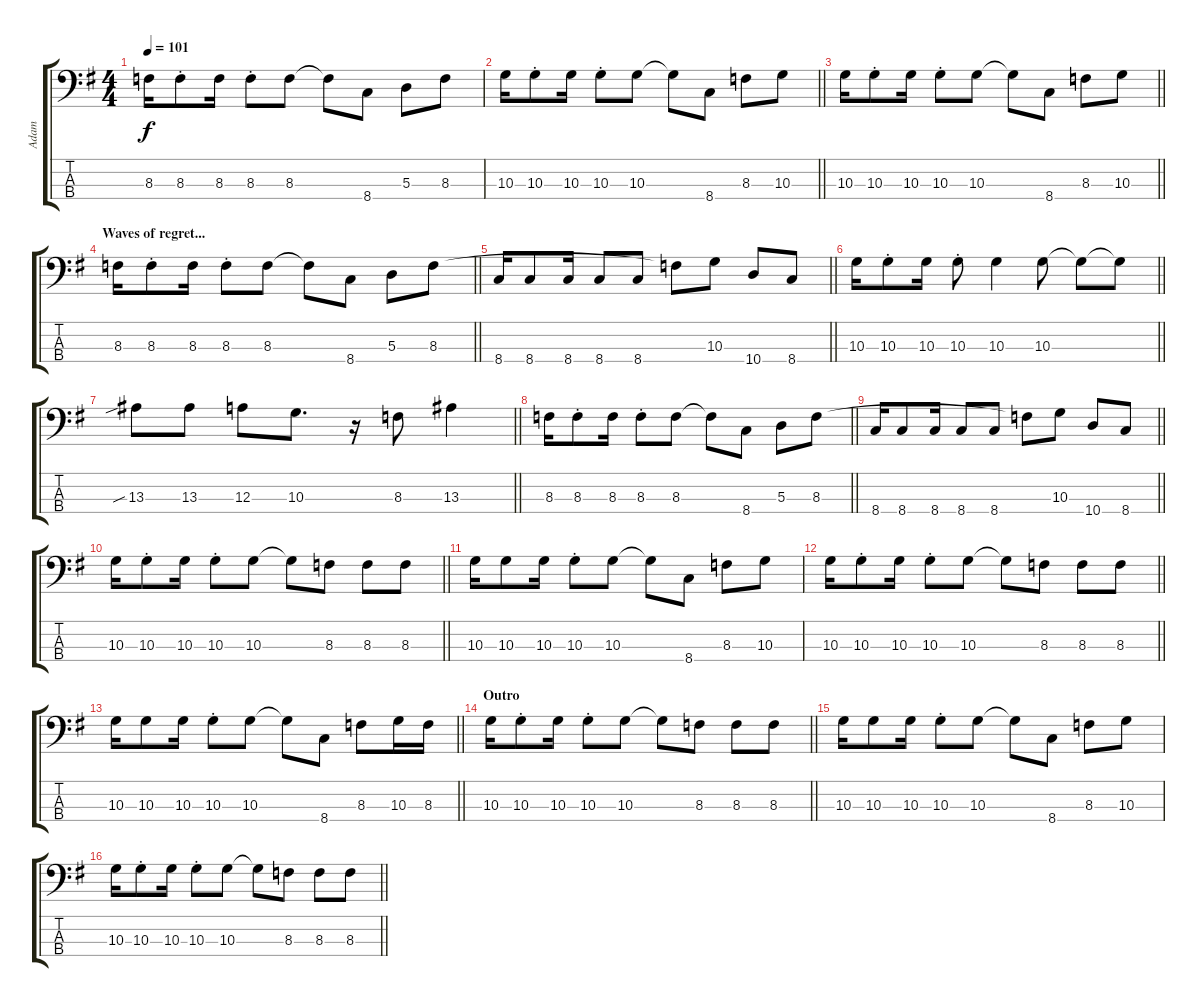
\track ("Adam" "Adam") {instrument electricbassfinger}
\staff {score tabs}
\tuning (G2 D2 A1 E1) {hide}
\ts (4 4)
\tempo 101
\clef f4
\ks g
8.3.16{dy f} 8.3{st}.8 8.3.16 8.3{st}.8 8.3.8 8.3{t}.8 8.4.8 5.3.8 8.3.8 |
\barLineRight lightlight
10.3.16 10.3{st}.8 10.3.16 10.3{st}.8 10.3.8 10.3{t}.8 8.4.8 8.3.8 10.3.8 |
\barLineRight lightlight
10.3.16 10.3{st}.8 10.3.16 10.3{st}.8 10.3.8 10.3{t}.8 8.4.8 8.3.8 10.3.8 |
\section ("" "Waves of regret...")
\barLineRight lightlight
8.3.16 8.3{st}.8 8.3.16 8.3{st}.8 8.3.8 8.3{t}.8 8.4.8 5.3.8 8.3.8 |
\barLineRight lightlight
8.4.16 8.4.8 8.4.16 8.4.8 8.4.8 8.3{t}.8 10.3.8 10.4.8 8.4.8 |
\barLineRight lightlight
10.3.16 10.3{st}.8 10.3.16 10.3{st}.8 10.3.4 10.3.8 10.3{t}.8 10.3{t}.8 |
\section ("" "")
\barLineRight lightlight
13.3{sib}.8 13.3.8 12.3.8 10.3.8{d} r.16 8.3.8 13.3.4 |
\barLineRight lightlight
8.3.16 8.3{st}.8 8.3.16 8.3{st}.8 8.3.8 8.3{t}.8 8.4.8 5.3.8 8.3.8 |
\barLineRight lightlight
8.4.16 8.4.8 8.4.16 8.4.8 8.4.8 8.3{t}.8 10.3.8 10.4.8 8.4.8 |
\barLineRight lightlight
10.3.16 10.3{st}.8 10.3.16 10.3{st}.8 10.3.8 10.3{t}.8 8.3.8 8.3.8 8.3.8 |
10.3.16 10.3.8 10.3.16 10.3{st}.8 10.3.8 10.3{t}.8 8.4.8 8.3.8 10.3.8 |
\barLineRight lightlight
10.3.16 10.3{st}.8 10.3.16 10.3{st}.8 10.3.8 10.3{t}.8 8.3.8 8.3.8 8.3.8 |
\barLineRight lightlight
10.3.16 10.3.8 10.3.16 10.3{st}.8 10.3.8 10.3{t}.8 8.4.8 8.3.8 10.3.16 8.3.16 |
\section ("" "Outro")
\barLineRight lightlight
10.3.16 10.3{st}.8 10.3.16 10.3{st}.8 10.3.8 10.3{t}.8 8.3.8 8.3.8 8.3.8 |
10.3.16 10.3.8 10.3.16 10.3{st}.8 10.3.8 10.3{t}.8 8.4.8 8.3.8 10.3.8 |
\barLineRight lightlight
10.3.16 10.3{st}.8 10.3.16 10.3{st}.8 10.3.8 10.3{t}.8 8.3.8 8.3.8 8.3.8
